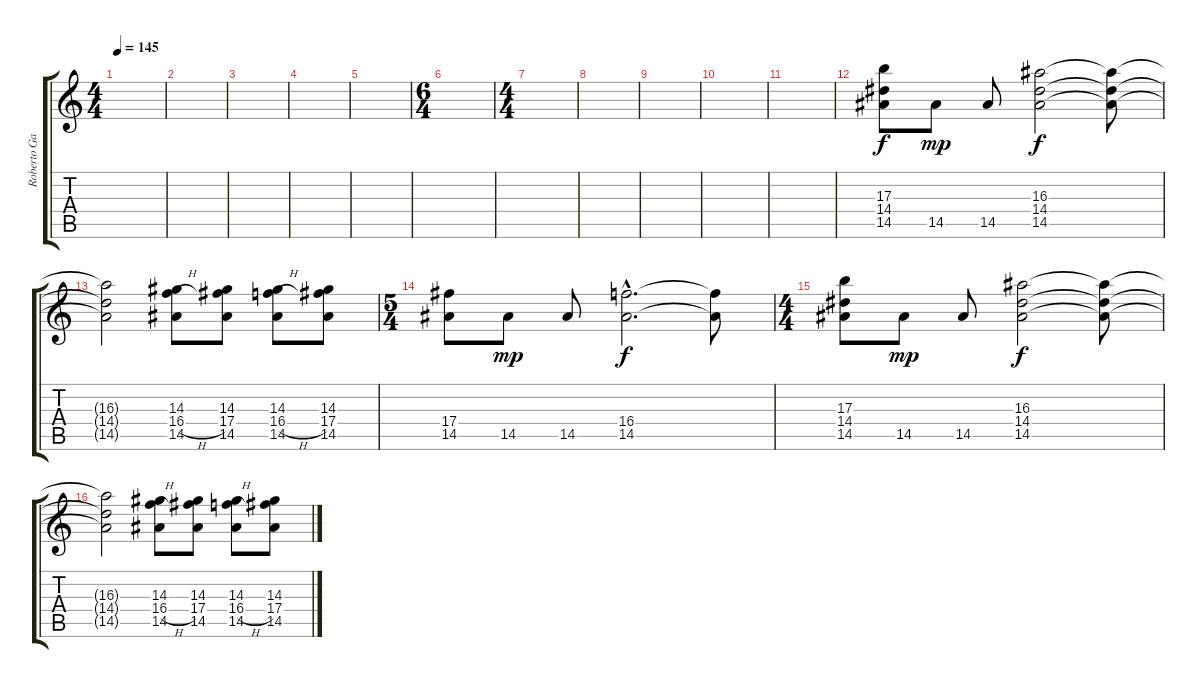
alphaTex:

\track ("Roberto García" "Roberto Ga") {instrument distortionguitar}
\staff {score tabs}
\tuning (Eb4 Bb3 Gb3 Db3 Ab2 Eb2) {hide}
\ts (4 4)
\tempo 145
\clef g2
\ks c
|
|
|
|
|
\ts (6 4)
|
\ts (4 4)
|
|
|
|
|
(17.3 14.4 14.5).8 14.5.8{dy mp} 14.5.8 (16.3 14.4 14.5).2{dy f} (16.3{t} 14.4{t} 14.5{t}).8 |
(16.3{t} 14.4{t} 14.5{t}).2 (14.3 16.4{h} 14.5).8 (14.3 17.4 14.5).8 (14.3 16.4{h} 14.5).8 (14.3 17.4 14.5).8 |
\ts (5 4)
(17.4 14.5).8 14.5.8{dy mp} 14.5.8 (16.4{hac} 14.5{hac}).2{d dy f} (16.4{t} 14.5{t}).8 |
\ts (4 4)
(17.3 14.4 14.5).8 14.5.8{dy mp} 14.5.8 (16.3 14.4 14.5).2{dy f} (16.3{t} 14.4{t} 14.5{t}).8 |
(16.3{t} 14.4{t} 14.5{t}).2 (14.3 16.4{h} 14.5).8 (14.3 17.4 14.5).8 (14.3 16.4{h} 14.5).8 (14.3 17.4 14.5).8
